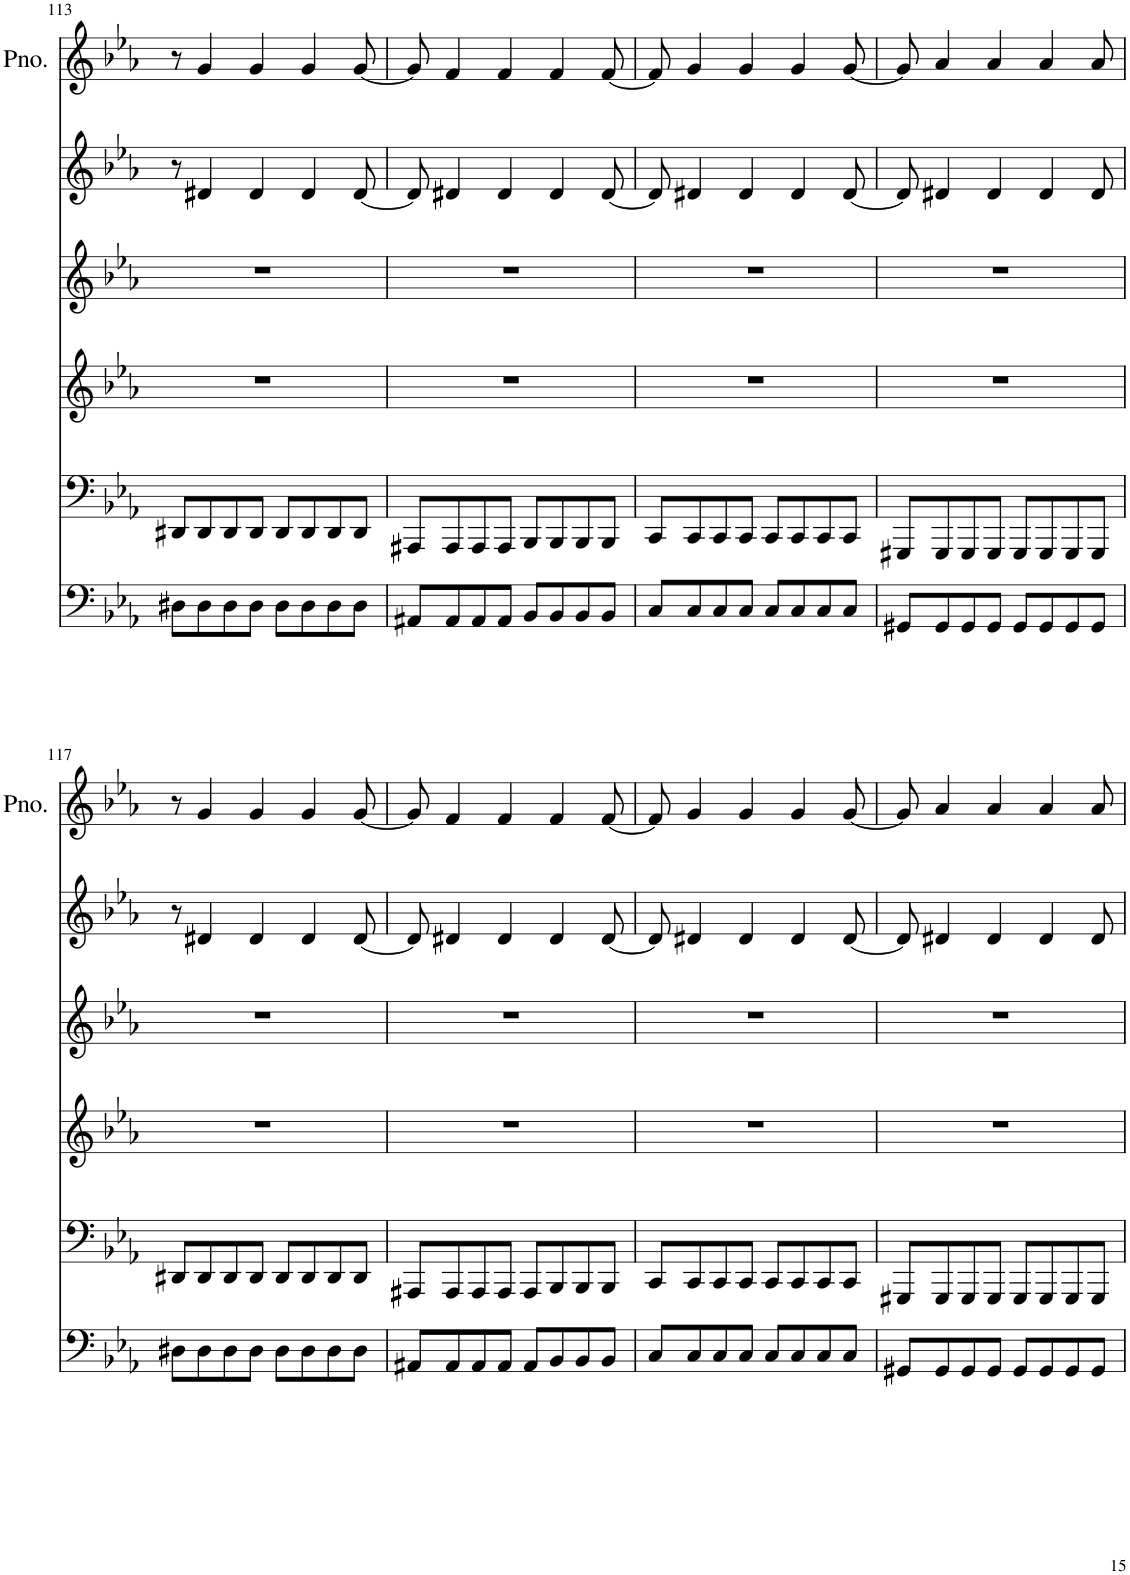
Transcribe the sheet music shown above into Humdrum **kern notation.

**kern	**kern	**kern	**kern	**kern	**kern
*part6	*part5	*part4	*part3	*part2	*part1
*staff6	*staff5	*staff4	*staff3	*staff2	*staff1
*I"Piano	*I"Piano	*I"Piano	*I"Piano	*I"Piano	*I"Piano
*I'Pno	*I'Pno	*I'Pno	*I'Pno	*I'Pno	*I'Pno.
!!LO:PB:g=z
*clefF4	*clefF4	*clefG2	*clefG2	*clefG2	*clefG2
*k[b-e-a-]	*k[b-e-a-]	*k[b-e-a-]	*k[b-e-a-]	*k[b-e-a-]	*k[b-e-a-]
*M4/4	*M4/4	*M4/4	*M4/4	*M4/4	*M4/4
=113	=113	=113	=113	=113	=113
8D#X\L	8DD#X/L	1r	1r	8r	8r
8D#\	8DD#/	.	.	4d#X/	4g/
8D#\	8DD#/	.	.	.	.
8D#\J	8DD#/J	.	.	4d#/	4g/
8D#\L	8DD#/L	.	.	.	.
8D#\	8DD#/	.	.	4d#/	4g/
8D#\	8DD#/	.	.	.	.
8D#\J	8DD#/J	.	.	[8d#/	[8g/
=114	=114	=114	=114	=114	=114
8AA#X/L	8AAA#X/L	1r	1r	8d#/]	8g/]
8AA#/	8AAA#/	.	.	4d#X/	4f/
8AA#/	8AAA#/	.	.	.	.
8AA#/J	8AAA#/J	.	.	4d#/	4f/
8BB-/L	8BBB-/L	.	.	.	.
8BB-/	8BBB-/	.	.	4d#/	4f/
8BB-/	8BBB-/	.	.	.	.
8BB-/J	8BBB-/J	.	.	[8d#/	[8f/
=115	=115	=115	=115	=115	=115
8C/L	8CC/L	1r	1r	8d#/]	8f/]
8C/	8CC/	.	.	4d#X/	4g/
8C/	8CC/	.	.	.	.
8C/J	8CC/J	.	.	4d#/	4g/
8C/L	8CC/L	.	.	.	.
8C/	8CC/	.	.	4d#/	4g/
8C/	8CC/	.	.	.	.
8C/J	8CC/J	.	.	[8d#/	[8g/
=116	=116	=116	=116	=116	=116
8GG#X/L	8GGG#X/L	1r	1r	8d#/]	8g/]
8GG#/	8GGG#/	.	.	4d#X/	4a-/
8GG#/	8GGG#/	.	.	.	.
8GG#/J	8GGG#/J	.	.	4d#/	4a-/
8GG#/L	8GGG#/L	.	.	.	.
8GG#/	8GGG#/	.	.	4d#/	4a-/
8GG#/	8GGG#/	.	.	.	.
8GG#/J	8GGG#/J	.	.	8d#/	8a-/
!!LO:LB:g=z
=117	=117	=117	=117	=117	=117
8D#X\L	8DD#X/L	1r	1r	8r	8r
8D#\	8DD#/	.	.	4d#X/	4g/
8D#\	8DD#/	.	.	.	.
8D#\J	8DD#/J	.	.	4d#/	4g/
8D#\L	8DD#/L	.	.	.	.
8D#\	8DD#/	.	.	4d#/	4g/
8D#\	8DD#/	.	.	.	.
8D#\J	8DD#/J	.	.	[8d#/	[8g/
=118	=118	=118	=118	=118	=118
8AA#X/L	8AAA#X/L	1r	1r	8d#/]	8g/]
8AA#/	8AAA#/	.	.	4d#X/	4f/
8AA#/	8AAA#/	.	.	.	.
8AA#/J	8AAA#/J	.	.	4d#/	4f/
8AA#/L	8AAA#/L	.	.	.	.
8BB-/	8BBB-/	.	.	4d#/	4f/
8BB-/	8BBB-/	.	.	.	.
8BB-/J	8BBB-/J	.	.	[8d#/	[8f/
=119	=119	=119	=119	=119	=119
8C/L	8CC/L	1r	1r	8d#/]	8f/]
8C/	8CC/	.	.	4d#X/	4g/
8C/	8CC/	.	.	.	.
8C/J	8CC/J	.	.	4d#/	4g/
8C/L	8CC/L	.	.	.	.
8C/	8CC/	.	.	4d#/	4g/
8C/	8CC/	.	.	.	.
8C/J	8CC/J	.	.	[8d#/	[8g/
=120	=120	=120	=120	=120	=120
8GG#X/L	8GGG#X/L	1r	1r	8d#/]	8g/]
8GG#/	8GGG#/	.	.	4d#X/	4a-/
8GG#/	8GGG#/	.	.	.	.
8GG#/J	8GGG#/J	.	.	4d#/	4a-/
8GG#/L	8GGG#/L	.	.	.	.
8GG#/	8GGG#/	.	.	4d#/	4a-/
8GG#/	8GGG#/	.	.	.	.
8GG#/J	8GGG#/J	.	.	8d#/	8a-/
=	=	=	=	=	=
*-	*-	*-	*-	*-	*-
